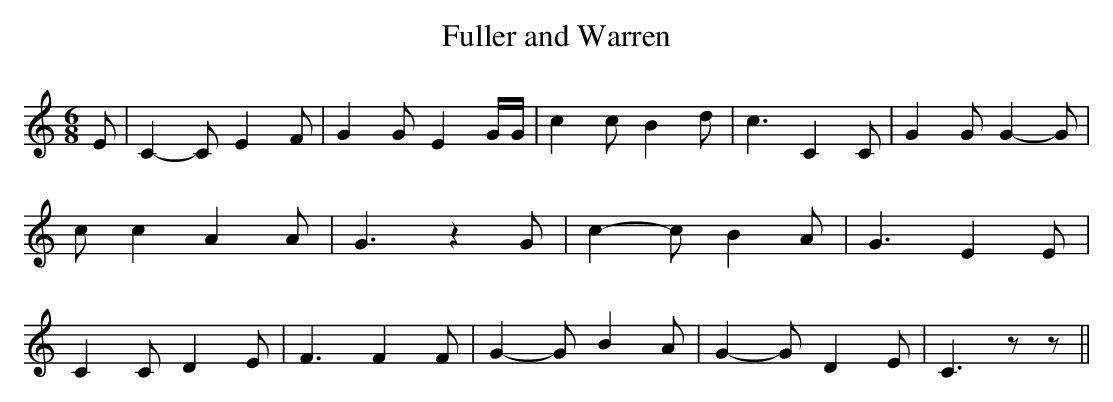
X:1
T:Fuller and Warren
M:6/8
L:1/4
K:C
 E/2| C- C/2 E F/2| G G/2 E G/4G/4| c c/2 B d/2| c3/2 C C/2| G G/2 G- G/2|\
 c/2 c A A/2| G3/2 z G/2| c- c/2 B A/2| G3/2 E E/2| C C/2 D E/2| F3/2 F F/2|\
 G- G/2 B A/2| G- G/2 D E/2| C3/2 z/2 z/2||
